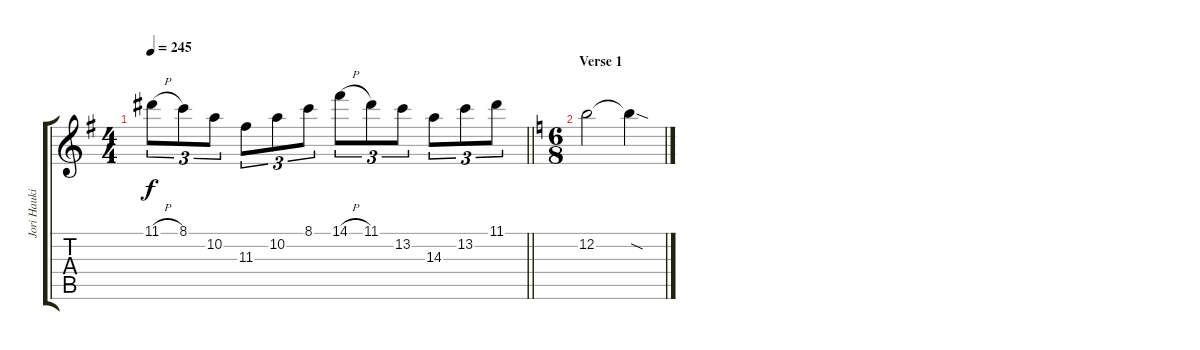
\track ("Jori Haukio (lead guitar)" "Jori Hauki") {instrument overdrivenguitar}
\staff {score tabs}
\tuning (E4 B3 G3 D3 A2 E2) {hide}
\ts (4 4)
\tempo 245
\clef g2
\barLineRight lightlight
\ks eminor
11.1{h}.8{tu (3 2) dy f} 8.1.8{tu (3 2)} 10.2.8{tu (3 2)} 11.3.8{tu (3 2)} 10.2.8{tu (3 2)} 8.1.8{tu (3 2)} 14.1{h}.8{tu (3 2)} 11.1.8{tu (3 2)} 13.2.8{tu (3 2)} 14.3.8{tu (3 2)} 13.2.8{tu (3 2)} 11.1.8{tu (3 2)} |
\ts (6 8)
\section ("" "Verse 1")
\ks aminor
12.2.2 12.2{sod t}.4
